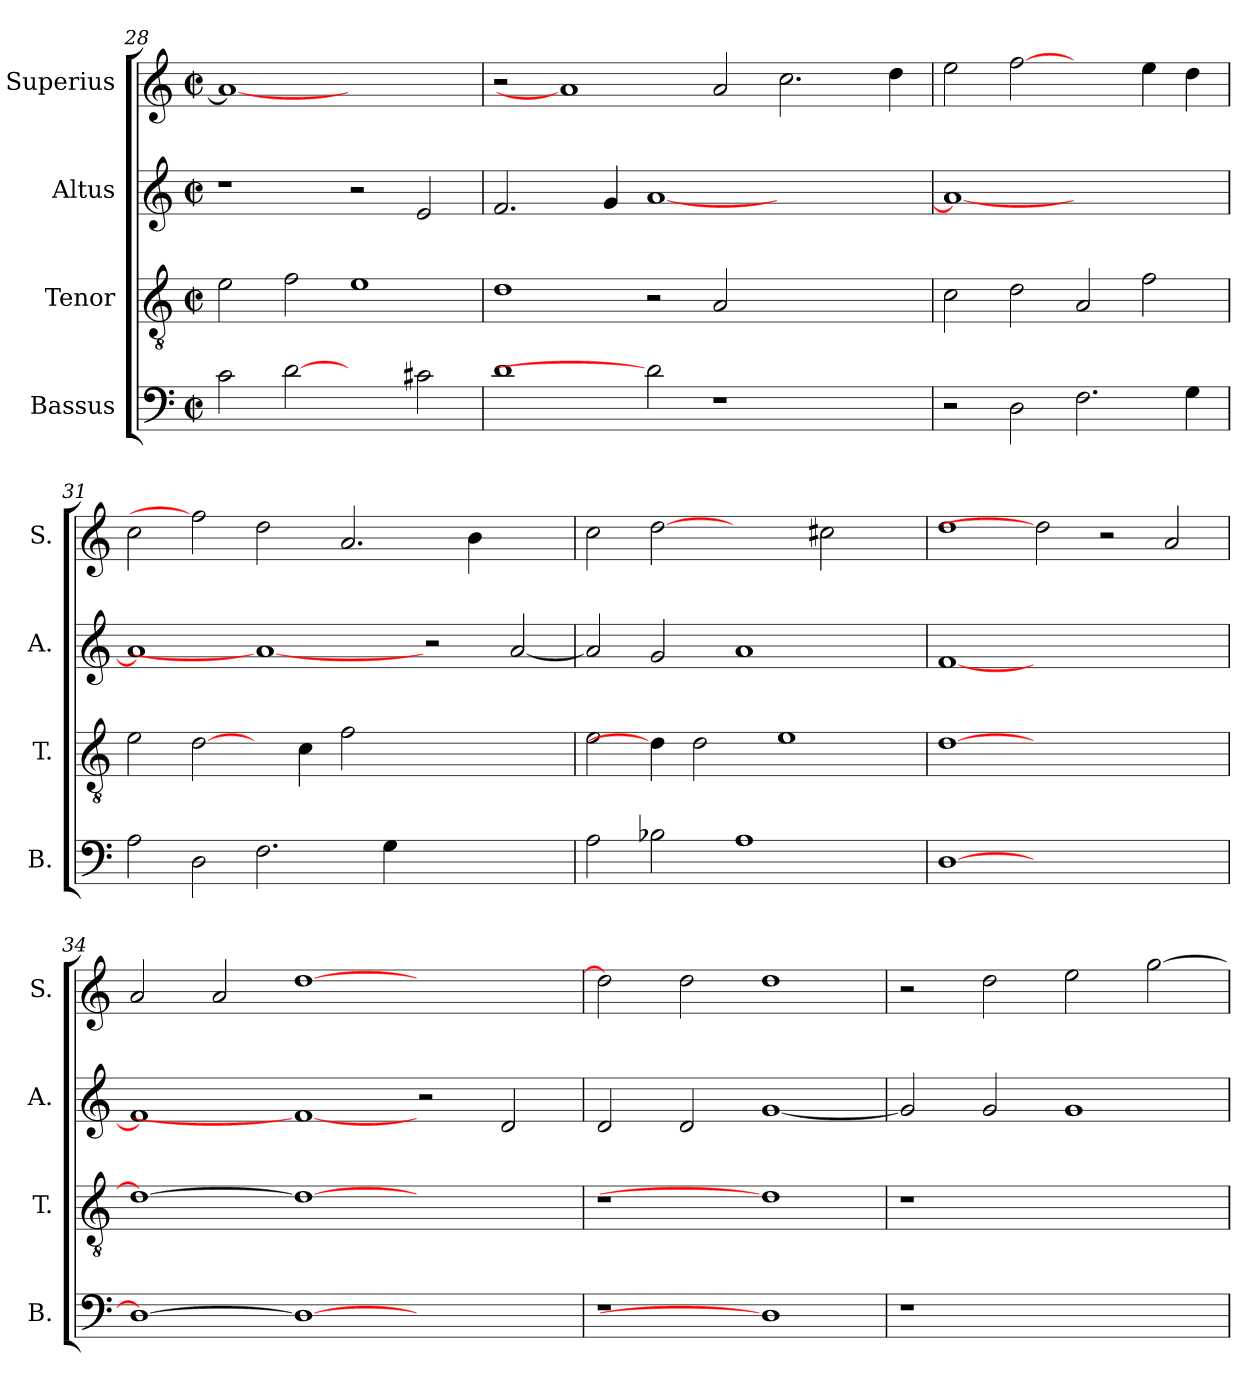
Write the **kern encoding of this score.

**kern	**kern	**kern	**kern
*part4	*part3	*part2	*part1
*staff4	*staff3	*staff2	*staff1
*I"Bassus	*I"Tenor	*I"Altus	*I"Superius
*I'B.	*I'T.	*I'A.	*I'S.
!!LO:PB:g=z
*clefF4	*clefGv2	*clefG2	*clefG2
*	*ITrd7c12	*	*
*k[]	*k[]	*k[]	*k[]
*C:	*C:	*C:	*C:
*M2/2	*M2/2	*M2/2	*M2/2
*met(c|)	*met(c|)	*met(c|)	*met(c|)
=28	=28	=28	=28
2ci\	2Ei\	1r	1ai_<
[2di	2Fi\	.	.
2ryy	1Ei	2r	1ryy
2c#Xi\	.	2ei/	.
=29	=29	=29	=29
1di	1Di	2.fi/	2r
.	.	.	1ai]
.	.	4gi/	.
2di]	2r	[<1ai	.
1r	2AAi/	.	2ai/
.	1ryy	1ryy	2.cci\
2ryy	.	.	.
.	.	.	4ddi\
=30	=30	=30	=30
2r	2Ci\	1ai_<	2eei\
2Di\	2Di\	.	[2ffi
2.Fi\	2AAi/	1ryy	2ryy
.	2Fi\	.	4eei\
4Gi\	.	.	4ddi\
=31	=31	=31	=31
2Ai\	2Ei\	1ai]	2cci\
2Di\	[2Di\	.	2ffi]
2.Fi\	4ryy	1ai_	2ddi\
.	4Ci\	.	.
.	2Fi\	.	2.ai/
4Gi\	.	.	.
1ryy	1ryy	2r	.
.	.	.	4bi\
.	.	[<2ai/	2ryy
=32	=32	=32	=32
2Ai\	2Ei\	2ai/]	2cci\
2B-Xi\	4Di\]	2gi/	[2ddi
.	2Di\	.	.
1Ai	.	1ai	2ryy
.	1Ei	.	.
.	.	.	2cc#Xi\
4ryy	.	4ryy	4ryy
!!LO:LB:g=z
=33	=33	=33	=33
[>1Di	[>1Di	[<1fi	1ddi
1.ryy	1.ryy	1.ryy	2ddi]
.	.	.	2r
.	.	.	2ai/
=34	=34	=34	=34
1Di_>	1Di_>	1fi]	2ai/
.	.	.	2ai/
1Di_	1Di_	1fi_	[>1ddi
1ryy	1ryy	2r	1ryy
.	.	2di/	.
=35	=35	=35	=35
!LO:N:vis=1	!LO:N:vis=1	!	!
1r	1r	2di/	2ddi\]
.	.	2di/	2ddi\
1Di]	1Di]	[<1gi	1ddi
=36	=36	=36	=36
!LO:N:vis=1	!LO:N:vis=1	!	!
1r	1r	2gi/]	2r
.	.	2gi/	2ddi\
1ryy	1ryy	1gi	2eei\
.	.	.	[>2ggi\
=	=	=	=
*-	*-	*-	*-
